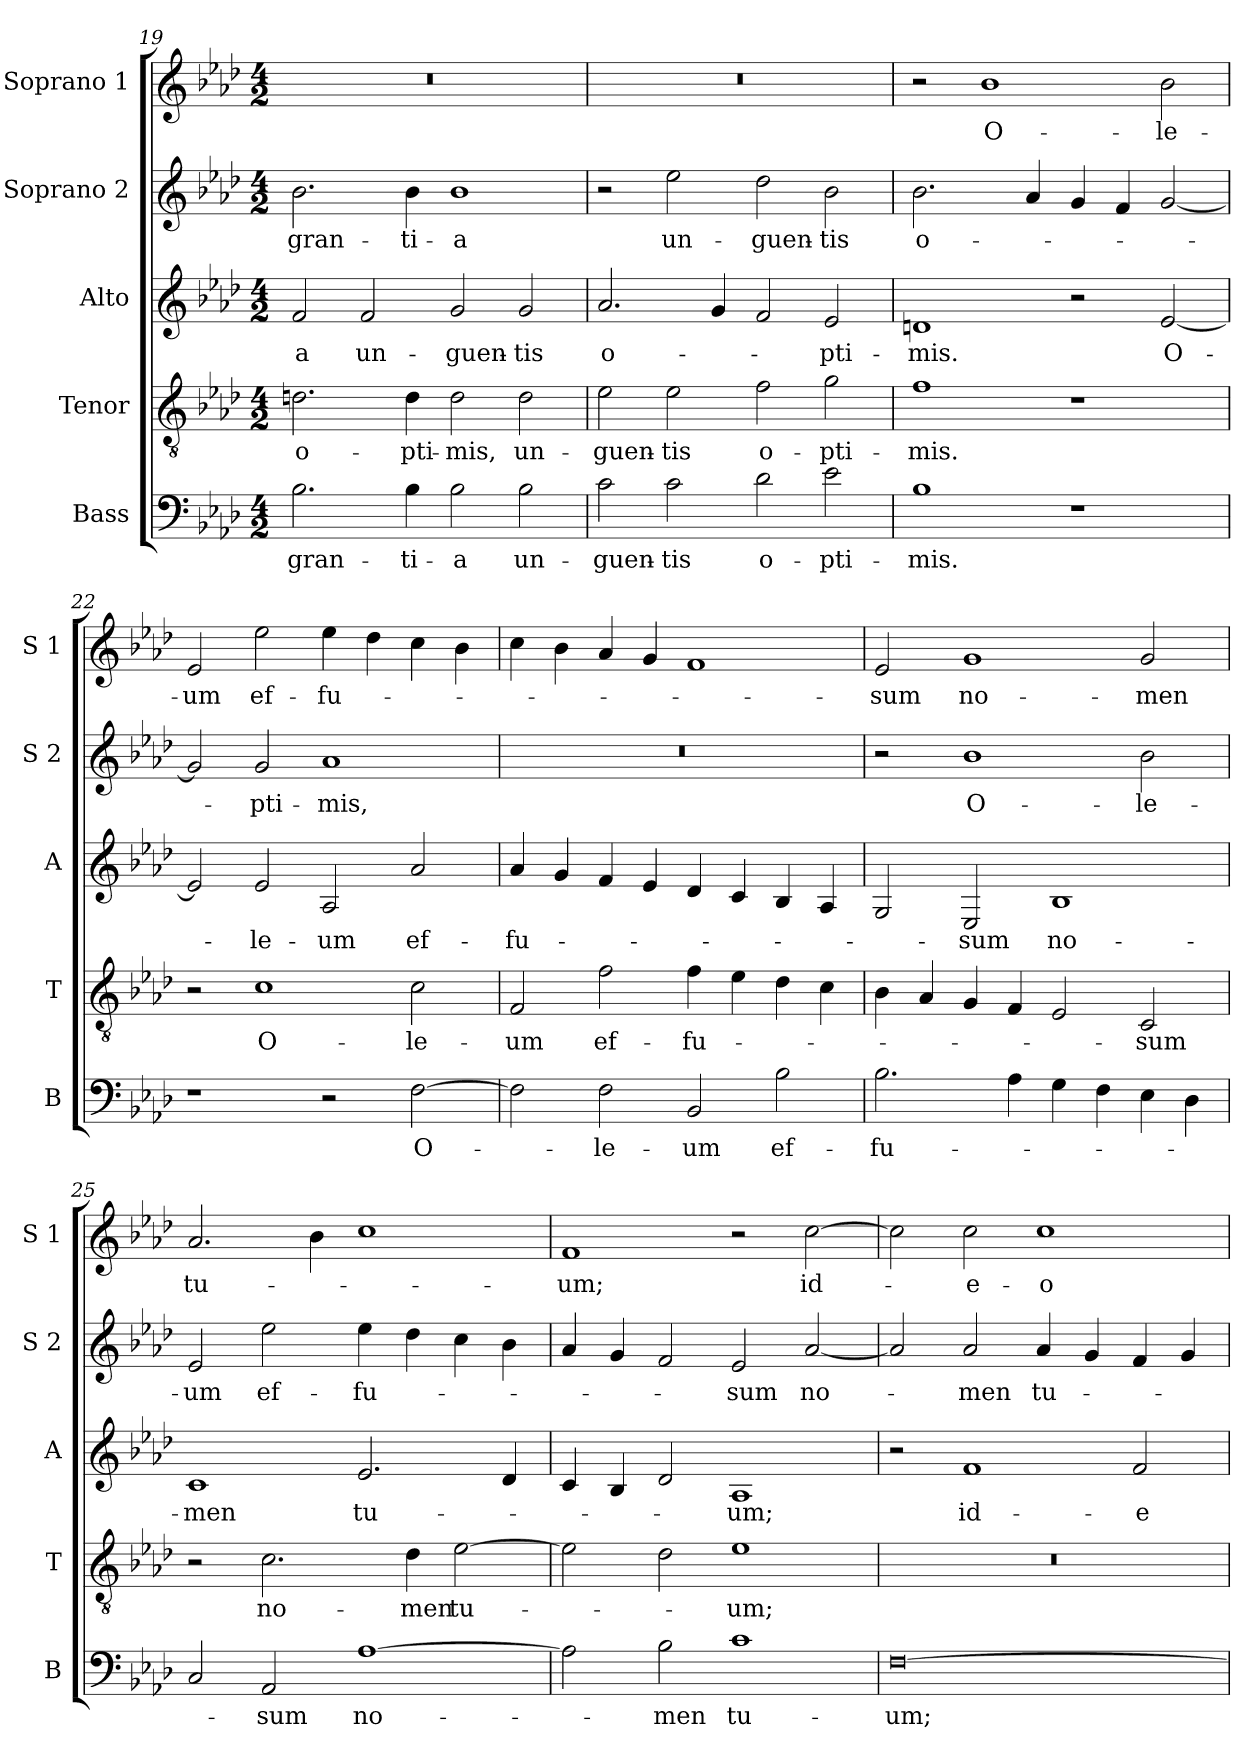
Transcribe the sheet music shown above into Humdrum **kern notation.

**kern	**text	**kern	**text	**kern	**text	**kern	**text	**kern	**text
*part5	*part5	*part4	*part4	*part3	*part3	*part2	*part2	*part1	*part1
*staff5	*staff5	*staff4	*staff4	*staff3	*staff3	*staff2	*staff2	*staff1	*staff1
*I"Bass	*	*I"Tenor	*	*I"Alto	*	*I"Soprano 2	*	*I"Soprano 1	*
*I'B	*	*I'T	*	*I'A	*	*I'S 2	*	*I'S 1	*
!!LO:PB:g=z
*clefF4	*	*clefGv2	*	*clefG2	*	*clefG2	*	*clefG2	*
*k[b-e-a-d-]	*	*k[b-e-a-d-]	*	*k[b-e-a-d-]	*	*k[b-e-a-d-]	*	*k[b-e-a-d-]	*
*A-:	*	*A-:	*	*A-:	*	*A-:	*	*A-:	*
*M4/2	*	*M4/2	*	*M4/2	*	*M4/2	*	*M4/2	*
=19	=19	=19	=19	=19	=19	=19	=19	=19	=19
!	!LO:LY:b	!	!LO:LY:b	!	!LO:LY:b	!	!LO:LY:b	!	!
2.B-\	-gran-	2.dn\	o-	2f/	-a	2.b-\	-gran-	0r	.
!	!	!	!	!	!LO:LY:b	!	!	!	!
.	.	.	.	2f/	un-	.	.	.	.
!	!LO:LY:b	!	!LO:LY:b	!	!	!	!LO:LY:b	!	!
4B-\	-ti-	4d\	-pti-	.	.	4b-\	-ti-	.	.
!	!LO:LY:b	!	!LO:LY:b	!	!LO:LY:b	!	!LO:LY:b	!	!
2B-\	-a	2d\	-mis,	2g/	-guen-	1b-	-a	.	.
!	!LO:LY:b	!	!LO:LY:b	!	!LO:LY:b	!	!	!	!
2B-\	un-	2d\	un-	2g/	-tis	.	.	.	.
=20	=20	=20	=20	=20	=20	=20	=20	=20	=20
!	!LO:LY:b	!	!LO:LY:b	!	!LO:LY:b	!	!	!	!
2c\	-guen-	2e-\	-guen-	2.a-/	o-	2r	.	0r	.
!	!LO:LY:b	!	!LO:LY:b	!	!	!	!LO:LY:b	!	!
2c\	-tis	2e-\	-tis	.	.	2ee-\	un-	.	.
.	.	.	.	4g/	.	.	.	.	.
!	!LO:LY:b	!	!LO:LY:b	!	!	!	!LO:LY:b	!	!
2d-\	o-	2f\	o-	2f/	.	2dd-\	-guen-	.	.
!	!LO:LY:b	!	!LO:LY:b	!	!LO:LY:b	!	!LO:LY:b	!	!
2e-\	-pti-	2g\	-pti-	2e-/	-pti-	2b-\	-tis	.	.
=21	=21	=21	=21	=21	=21	=21	=21	=21	=21
!	!LO:LY:b	!	!LO:LY:b	!	!LO:LY:b	!	!LO:LY:b	!	!
1B-	-mis.	1f	-mis.	1dn	-mis.	2.b-\	o-	2r	.
!	!	!	!	!	!	!	!	!	!LO:LY:b
.	.	.	.	.	.	.	.	1b-	O-
.	.	.	.	.	.	4a-/	.	.	.
1r	.	1r	.	2r	.	4g/	.	.	.
.	.	.	.	.	.	4f/	.	.	.
!	!	!	!	!	!LO:LY:b	!	!	!	!LO:LY:b
.	.	.	.	[2e-/	O-	[2g/	.	2b-\	-le-
!!LO:LB:g=z
=22	=22	=22	=22	=22	=22	=22	=22	=22	=22
!	!	!	!	!	!	!	!	!	!LO:LY:b
1r	.	2r	.	2e-/]	.	2g/]	.	2e-/	-um
!	!	!	!LO:LY:b	!	!LO:LY:b	!	!LO:LY:b	!	!LO:LY:b
.	.	1c	O-	2e-/	-le-	2g/	-pti-	2ee-\	ef-
!	!	!	!	!	!LO:LY:b	!	!LO:LY:b	!	!LO:LY:b
2r	.	.	.	2A-/	-um	1a-	-mis,	4ee-\	-fu-
.	.	.	.	.	.	.	.	4dd-\	.
!	!LO:LY:b	!	!LO:LY:b	!	!LO:LY:b	!	!	!	!
[2F\	O-	2c\	-le-	2a-/	ef-	.	.	4cc\	.
.	.	.	.	.	.	.	.	4b-\	.
=23	=23	=23	=23	=23	=23	=23	=23	=23	=23
!	!	!	!LO:LY:b	!	!LO:LY:b	!	!	!	!
2F\]	.	2F/	-um	4a-/	-fu-	0r	.	4cc\	.
.	.	.	.	4g/	.	.	.	4b-\	.
!	!LO:LY:b	!	!LO:LY:b	!	!	!	!	!	!
2F\	-le-	2f\	ef-	4f/	.	.	.	4a-/	.
.	.	.	.	4e-/	.	.	.	4g/	.
!	!LO:LY:b	!	!LO:LY:b	!	!	!	!	!	!
2BB-/	-um	4f\	-fu-	4d-/	.	.	.	1f	.
.	.	4e-\	.	4c/	.	.	.	.	.
!	!LO:LY:b	!	!	!	!	!	!	!	!
2B-\	ef-	4d-\	.	4B-/	.	.	.	.	.
.	.	4c\	.	4A-/	.	.	.	.	.
=24	=24	=24	=24	=24	=24	=24	=24	=24	=24
!	!LO:LY:b	!	!	!	!	!	!	!	!LO:LY:b
2.B-\	-fu-	4B-\	.	2G/	.	2r	.	2e-/	-sum
.	.	4A-/	.	.	.	.	.	.	.
!	!	!	!	!	!LO:LY:b	!	!LO:LY:b	!	!LO:LY:b
.	.	4G/	.	2E-/	-sum	1b-	O-	1g	no-
4A-\	.	4F/	.	.	.	.	.	.	.
!	!	!	!	!	!LO:LY:b	!	!	!	!
4G\	.	2E-/	.	1B-	no-	.	.	.	.
4F\	.	.	.	.	.	.	.	.	.
!	!	!	!LO:LY:b	!	!	!	!LO:LY:b	!	!LO:LY:b
4E-\	.	2C/	-sum	.	.	2b-\	-le-	2g/	-men
4D-\	.	.	.	.	.	.	.	.	.
!!LO:LB:g=z
=25	=25	=25	=25	=25	=25	=25	=25	=25	=25
!	!	!	!	!	!LO:LY:b	!	!LO:LY:b	!	!LO:LY:b
2C/	.	2r	.	1c	-men	2e-/	-um	2.a-/	tu-
!	!LO:LY:b	!	!LO:LY:b	!	!	!	!LO:LY:b	!	!
2AA-/	-sum	2.c\	no-	.	.	2ee-\	ef-	.	.
.	.	.	.	.	.	.	.	4b-\	.
!	!LO:LY:b	!	!	!	!LO:LY:b	!	!LO:LY:b	!	!
[1A-	no-	.	.	2.e-/	tu-	4ee-\	-fu-	1cc	.
!	!	!	!LO:LY:b	!	!	!	!	!	!
.	.	4d-\	-men	.	.	4dd-\	.	.	.
!	!	!	!LO:LY:b	!	!	!	!	!	!
.	.	[2e-\	tu-	.	.	4cc\	.	.	.
.	.	.	.	4d-/	.	4b-\	.	.	.
=26	=26	=26	=26	=26	=26	=26	=26	=26	=26
!	!	!	!	!	!	!	!	!	!LO:LY:b
2A-\]	.	2e-\]	.	4c/	.	4a-/	.	1f	-um;
.	.	.	.	4B-/	.	4g/	.	.	.
!	!LO:LY:b	!	!	!	!	!	!	!	!
2B-\	-men	2d-\	.	2d-/	.	2f/	.	.	.
!	!LO:LY:b	!	!LO:LY:b	!	!LO:LY:b	!	!LO:LY:b	!	!
1c	tu-	1e-	-um;	1A-	-um;	2e-/	-sum	2r	.
!	!	!	!	!	!	!	!LO:LY:b	!	!LO:LY:b
.	.	.	.	.	.	[2a-/	no-	[2cc\	id-
=27	=27	=27	=27	=27	=27	=27	=27	=27	=27
!	!LO:LY:b	!	!	!	!	!	!	!	!
[0F	-um;	0r	.	2r	.	2a-/]	.	2cc\]	.
!	!	!	!	!	!LO:LY:b	!	!LO:LY:b	!	!LO:LY:b
.	.	.	.	1f	id-	2a-/	-men	2cc\	-e-
!	!	!	!	!	!	!	!LO:LY:b	!	!LO:LY:b
.	.	.	.	.	.	4a-/	tu-	1cc	-o
.	.	.	.	.	.	4g/	.	.	.
!	!	!	!	!	!LO:LY:b	!	!	!	!
.	.	.	.	2f/	-e-	4f/	.	.	.
.	.	.	.	.	.	4g/	.	.	.
=	=	=	=	=	=	=	=	=	=
*-	*-	*-	*-	*-	*-	*-	*-	*-	*-
